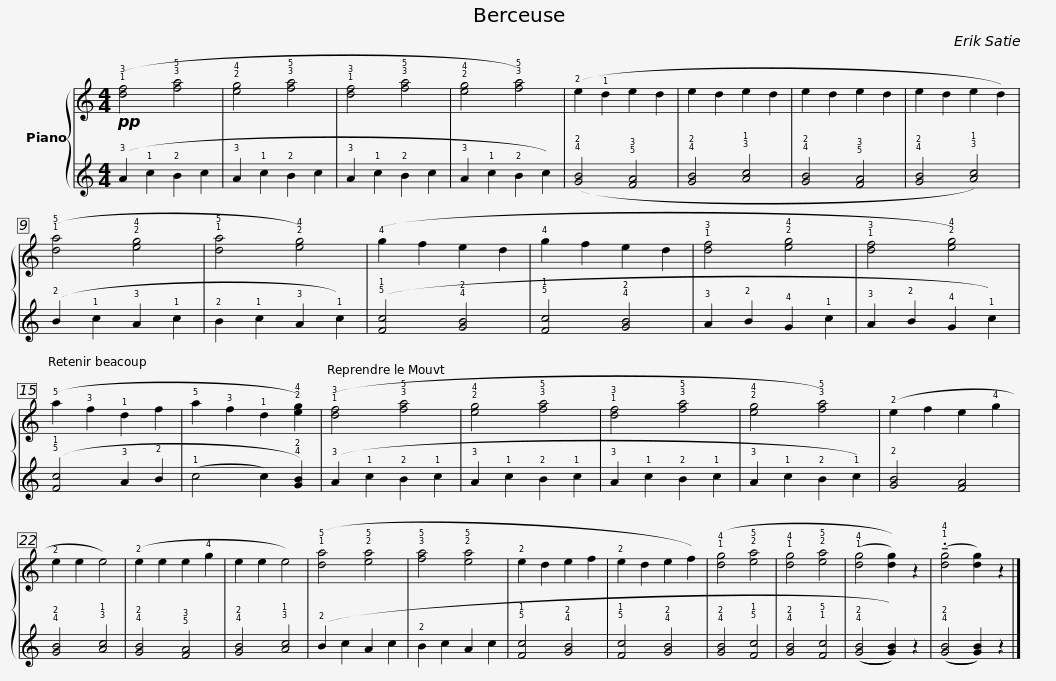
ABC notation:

X:1
%%score { 1 | 2 }
L:1/8
M:4/4
I:linebreak $
K:C
V:1 treble
V:2 treble
V:1
!pp! (!1!!3![df]4 !3!!5![fa]4 | !2!!4![eg]4 !3!!5![fa]4 | !1!!3![df]4 !3!!5![fa]4 | !2!!4![eg]4 !3!!5![fa]4) | (!2!e2 !1!d2 e2 d2 | %5
 e2 d2 e2 d2 | e2 d2 e2 d2 |$ e2 d2 e2 d2) | (!1!!5![da]4 !2!!4![eg]4 | !1!!5![da]4 !2!!4![eg]4) | %10
 (!4!g2 f2 e2 d2 | !4!g2 f2 e2 d2 | !1!!3![df]4 !2!!4![eg]4 | !1!!3![df]4 !2!!4![eg]4) |$ (!5!a2 !3!f2 !1!d2 f2 | %15
 !5!a2 !3!f2 !1!d2 !2!!4![eg]2) | (!1!!3![df]4 !3!!5![fa]4 | !2!!4![eg]4 !3!!5![fa]4 | !1!!3![df]4 !3!!5![fa]4 | !2!!4![eg]4 !3!!5![fa]4) | %20
 (!2!e2 f2 e2 !4!g2 |$ !2!e2 e2 e4) | (!2!e2 e2 e2 !4!g2 | e2 e2 e4) | (!1!!5![da]4 !2!!5![ea]4 | %25
 !3!!5![fa]4 !2!!5![ea]4 | !2!e2 d2 e2 f2 | !2!e2 d2 e2 f2) | (!1!!4![dg]4 !2!!5![ea]4 |$ !1!!4![dg]4 !2!!5![ea]4 | %30
 (!1!!4![dg]4 [dg]2)) z2 | (!tenuto!.!1!!4![dg]4 [dg]2) z2 |] %32
V:2
 (!3!A2 !1!c2 !2!B2 c2 | !3!A2 !1!c2 !2!B2 c2 | !3!A2 !1!c2 !2!B2 c2 | !3!A2 !1!c2 !2!B2 c2) | (!4!!2![GB]4 !5!!3![FA]4 | %5
 !4!!2![GB]4 !3!!1![Ac]4 | !4!!2![GB]4 !5!!3![FA]4 |$ !4!!2![GB]4 !3!!1![Ac]4) | (!2!B2 !1!c2 !3!A2 !1!c2 | !2!B2 !1!c2 !3!A2 !1!c2) | %10
 (!5!!1![Fc]4 !4!!2![GB]4 | !5!!1![Fc]4 !4!!2![GB]4 | !3!A2 !2!B2 !4!G2 !1!c2 | !3!A2 !2!B2 !4!G2 !1!c2) |$ (!5!!1![Fc]4 !3!A2 !2!B2 | %15
 (!1!c4 c2) !4!!2![GB]2) | (!3!A2 !1!c2 !2!B2 !1!c2 | !3!A2 !1!c2 !2!B2 !1!c2 | !3!A2 !1!c2 !2!B2 !1!c2 | !3!A2 !1!c2 !2!B2 !1!c2) | %20
 !2![GB]4 [FA]4 |$ !4!!2![GB]4 !3!!1![Ac]4 | !4!!2![GB]4 !5!!3![FA]4 | !4!!2![GB]4 !3!!1![Ac]4 | (!2!B2 c2 A2 c2 | %25
 !2!B2 c2 A2 c2 | !5!!1![Fc]4 !4!!2![GB]4 | !5!!1![Fc]4 !4!!2![GB]4 | !4!!2![GB]4 !5!!1![Fc]4 |$ !4!!2![GB]4 !1!!5![Fc]4 | %30
 ((!4!!2![GB]4 [GB]2))) z2 | ((!4!!2![GB]4 [GB]2)) z2 |] %32
